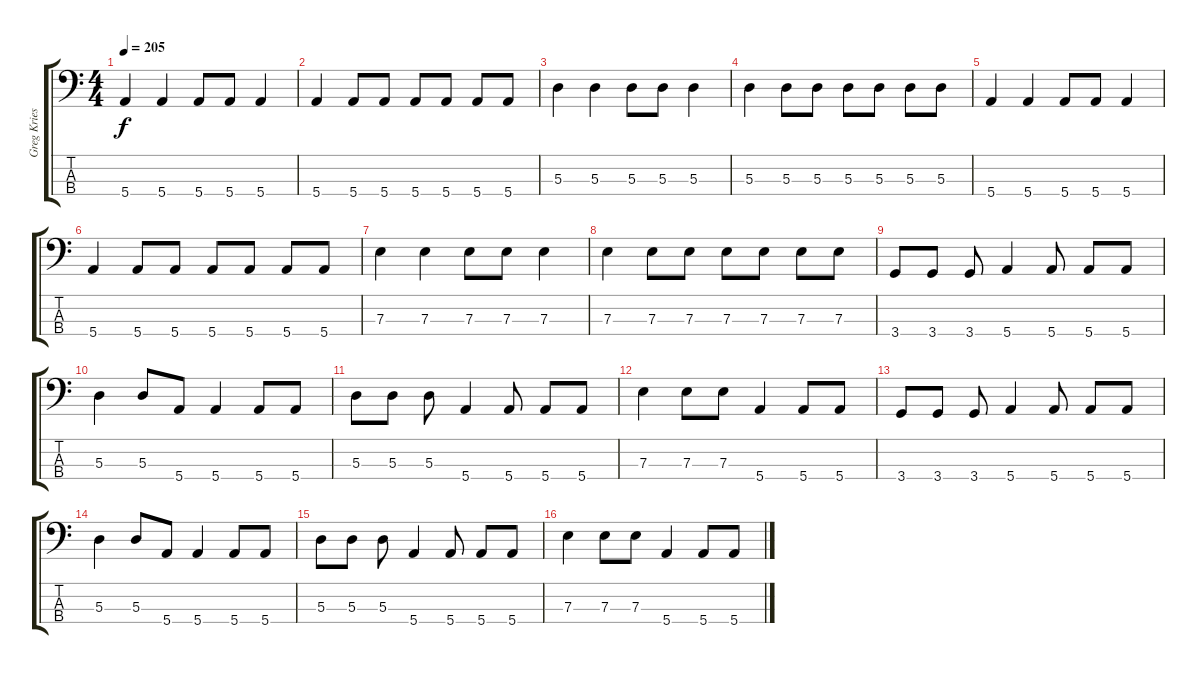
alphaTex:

\track ("Greg Kriesel" "Greg Kries") {instrument electricbasspick}
\staff {score tabs}
\tuning (G2 D2 A1 E1) {hide}
\ts (4 4)
\tempo 205
\clef f4
\ks c
5.4.4{dy f} 5.4.4 5.4.8 5.4.8 5.4.4 |
5.4.4 5.4.8 5.4.8 5.4.8 5.4.8 5.4.8 5.4.8 |
5.3.4 5.3.4 5.3.8 5.3.8 5.3.4 |
5.3.4 5.3.8 5.3.8 5.3.8 5.3.8 5.3.8 5.3.8 |
5.4.4 5.4.4 5.4.8 5.4.8 5.4.4 |
5.4.4 5.4.8 5.4.8 5.4.8 5.4.8 5.4.8 5.4.8 |
7.3.4 7.3.4 7.3.8 7.3.8 7.3.4 |
7.3.4 7.3.8 7.3.8 7.3.8 7.3.8 7.3.8 7.3.8 |
3.4.8 3.4.8 3.4.8 5.4.4 5.4.8 5.4.8 5.4.8 |
5.3.4 5.3.8 5.4.8 5.4.4 5.4.8 5.4.8 |
5.3.8 5.3.8 5.3.8 5.4.4 5.4.8 5.4.8 5.4.8 |
7.3.4 7.3.8 7.3.8 5.4.4 5.4.8 5.4.8 |
3.4.8 3.4.8 3.4.8 5.4.4 5.4.8 5.4.8 5.4.8 |
5.3.4 5.3.8 5.4.8 5.4.4 5.4.8 5.4.8 |
5.3.8 5.3.8 5.3.8 5.4.4 5.4.8 5.4.8 5.4.8 |
7.3.4 7.3.8 7.3.8 5.4.4 5.4.8 5.4.8
